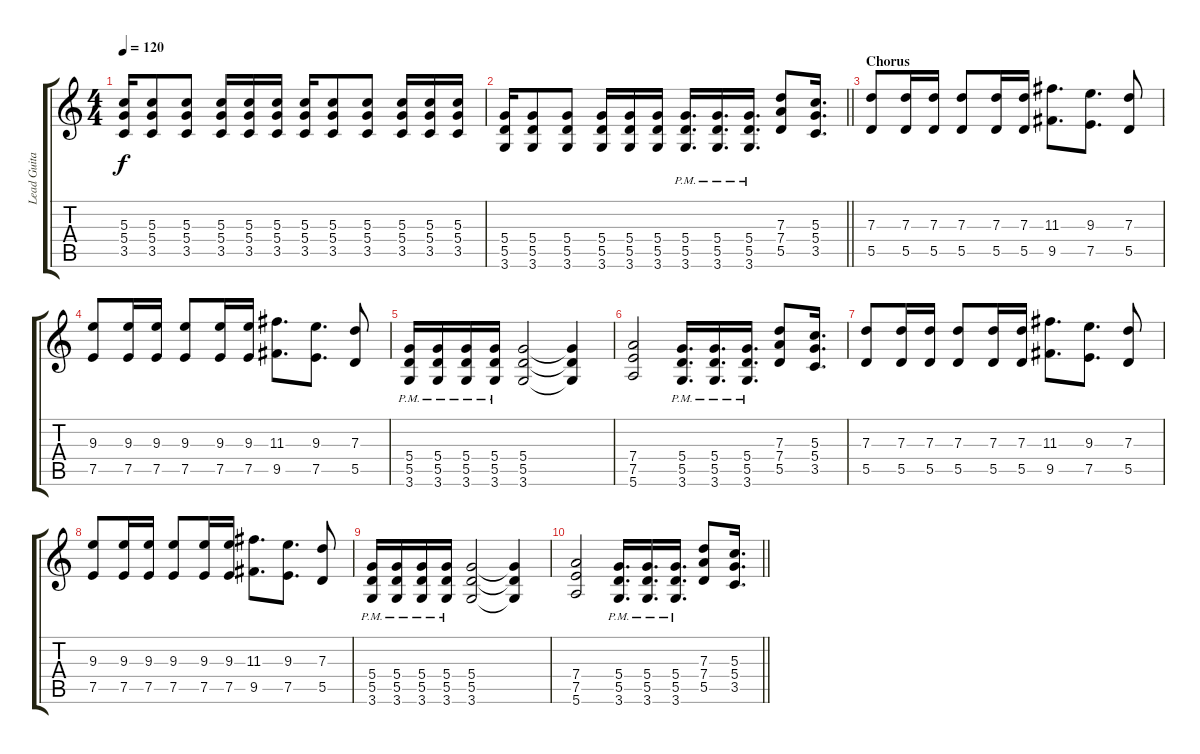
\track ("Lead Guitar" "Lead Guita") {instrument overdrivenguitar}
\staff {score tabs}
\tuning (E4 B3 G3 D3 A2 E2) {hide}
\ts (4 4)
\tempo 120
\clef g2
\ks c
(5.3 5.4 3.5).16{dy f} (5.3 5.4 3.5).8 (5.3 5.4 3.5).8 (5.3 5.4 3.5).16 (5.3 5.4 3.5).16 (5.3 5.4 3.5).16 (5.3 5.4 3.5).16 (5.3 5.4 3.5).8 (5.3 5.4 3.5).8 (5.3 5.4 3.5).16 (5.3 5.4 3.5).16 (5.3 5.4 3.5).16 |
\barLineRight lightlight
(5.4 5.5 3.6).16 (5.4 5.5 3.6).8 (5.4 5.5 3.6).8 (5.4 5.5 3.6).16 (5.4 5.5 3.6).16 (5.4 5.5 3.6).16 (5.4{pm} 5.5{pm} 3.6{pm}).16{d} (5.4{pm} 5.5{pm} 3.6{pm}).16{d} (5.4{pm} 5.5{pm} 3.6{pm}).16{d} (7.3 7.4 5.5).8 (5.3 5.4 3.5).16{d} |
\section ("" "Chorus")
(7.3 5.5).8 (7.3 5.5).16 (7.3 5.5).16 (7.3 5.5).8 (7.3 5.5).16 (7.3 5.5).16 (11.3 9.5).8{d} (9.3 7.5).8{d} (7.3 5.5).8 |
(9.3 7.5).8 (9.3 7.5).16 (9.3 7.5).16 (9.3 7.5).8 (9.3 7.5).16 (9.3 7.5).16 (11.3 9.5).8{d} (9.3 7.5).8{d} (7.3 5.5).8 |
(5.4{pm} 5.5{pm} 3.6{pm}).16 (5.4{pm} 5.5{pm} 3.6{pm}).16 (5.4{pm} 5.5{pm} 3.6{pm}).16 (5.4{pm} 5.5{pm} 3.6{pm}).16 (5.4 5.5 3.6).2 (5.4{t} 5.5{t} 3.6{t}).4 |
(7.4 7.5 5.6).2 (5.4{pm} 5.5{pm} 3.6{pm}).16{d} (5.4{pm} 5.5{pm} 3.6{pm}).16{d} (5.4{pm} 5.5{pm} 3.6{pm}).16{d} (7.3 7.4 5.5).8 (5.3 5.4 3.5).16{d} |
(7.3 5.5).8 (7.3 5.5).16 (7.3 5.5).16 (7.3 5.5).8 (7.3 5.5).16 (7.3 5.5).16 (11.3 9.5).8{d} (9.3 7.5).8{d} (7.3 5.5).8 |
(9.3 7.5).8 (9.3 7.5).16 (9.3 7.5).16 (9.3 7.5).8 (9.3 7.5).16 (9.3 7.5).16 (11.3 9.5).8{d} (9.3 7.5).8{d} (7.3 5.5).8 |
(5.4{pm} 5.5{pm} 3.6{pm}).16 (5.4{pm} 5.5{pm} 3.6{pm}).16 (5.4{pm} 5.5{pm} 3.6{pm}).16 (5.4{pm} 5.5{pm} 3.6{pm}).16 (5.4 5.5 3.6).2 (5.4{t} 5.5{t} 3.6{t}).4 |
\barLineRight lightlight
(7.4 7.5 5.6).2 (5.4{pm} 5.5{pm} 3.6{pm}).16{d} (5.4{pm} 5.5{pm} 3.6{pm}).16{d} (5.4{pm} 5.5{pm} 3.6{pm}).16{d} (7.3 7.4 5.5).8 (5.3 5.4 3.5).16{d}
